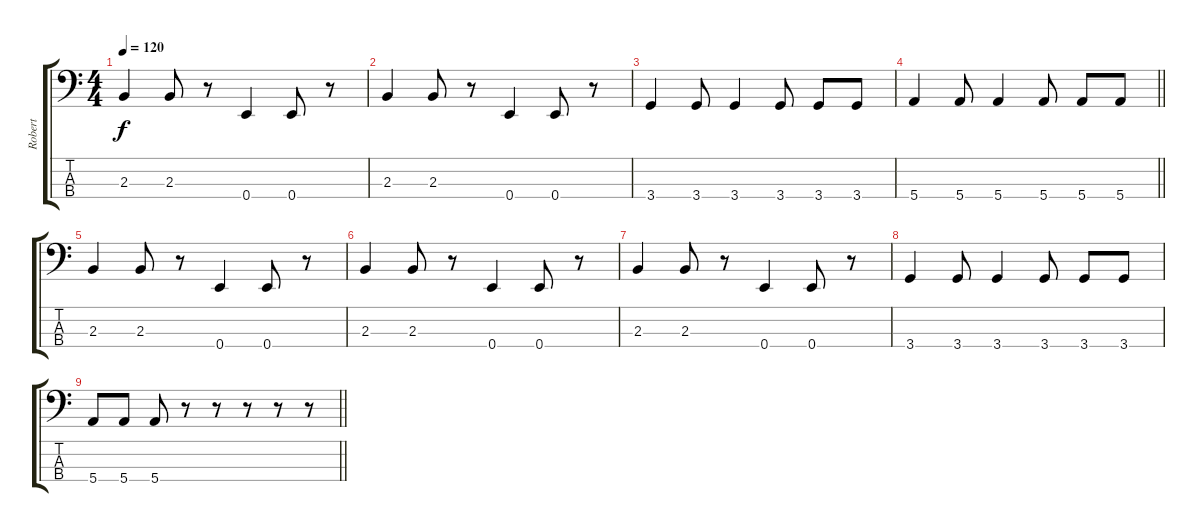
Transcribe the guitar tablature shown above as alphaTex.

\track ("Robert" "Robert") {instrument electricbassfinger}
\staff {score tabs}
\tuning (G2 D2 A1 E1) {hide}
\ts (4 4)
\tempo 120
\clef f4
\ks c
2.3.4{dy f} 2.3.8 r.8 0.4.4 0.4.8 r.8 |
2.3.4 2.3.8 r.8 0.4.4 0.4.8 r.8 |
3.4.4 3.4.8 3.4.4 3.4.8 3.4.8 3.4.8 |
\barLineRight lightlight
5.4.4 5.4.8 5.4.4 5.4.8 5.4.8 5.4.8 |
\section ("" "")
2.3.4 2.3.8 r.8 0.4.4 0.4.8 r.8 |
2.3.4 2.3.8 r.8 0.4.4 0.4.8 r.8 |
2.3.4 2.3.8 r.8 0.4.4 0.4.8 r.8 |
3.4.4 3.4.8 3.4.4 3.4.8 3.4.8 3.4.8 |
\barLineRight lightlight
5.4.8 5.4.8 5.4.8 r.8 r.8 r.8 r.8 r.8
